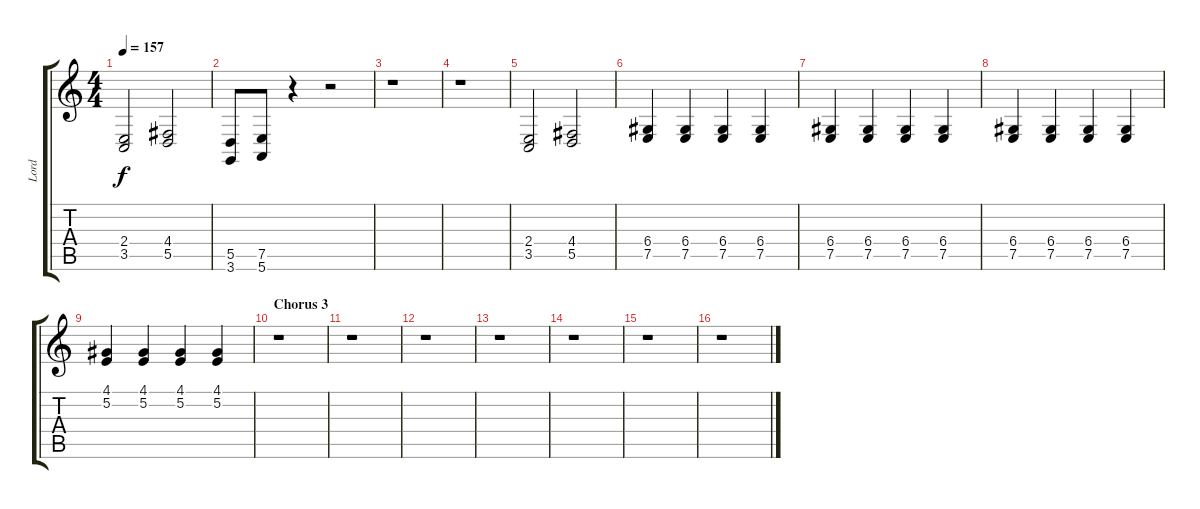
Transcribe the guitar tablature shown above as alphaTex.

\track ("Lord" "Lord") {instrument electricgrandpiano}
\staff {score tabs}
\tuning (E4 B3 G3 D3 A2 E2) {hide}
\ts (4 4)
\tempo 157
\clef g2
\ks c
(2.4 3.5).2{dy f} (4.4 5.5).2 |
(5.5 3.6).8 (7.5 5.6).8 r.4 r.2 |
r.1 |
r.1 |
(2.4 3.5).2 (4.4 5.5).2 |
(6.4 7.5).4 (6.4 7.5).4 (6.4 7.5).4 (6.4 7.5).4 |
(6.4 7.5).4 (6.4 7.5).4 (6.4 7.5).4 (6.4 7.5).4 |
(6.4 7.5).4 (6.4 7.5).4 (6.4 7.5).4 (6.4 7.5).4 |
(4.1 5.2).4 (4.1 5.2).4 (4.1 5.2).4 (4.1 5.2).4 |
\section ("" "Chorus 3")
r.1 |
r.1 |
r.1 |
r.1 |
r.1 |
r.1 |
r.1
